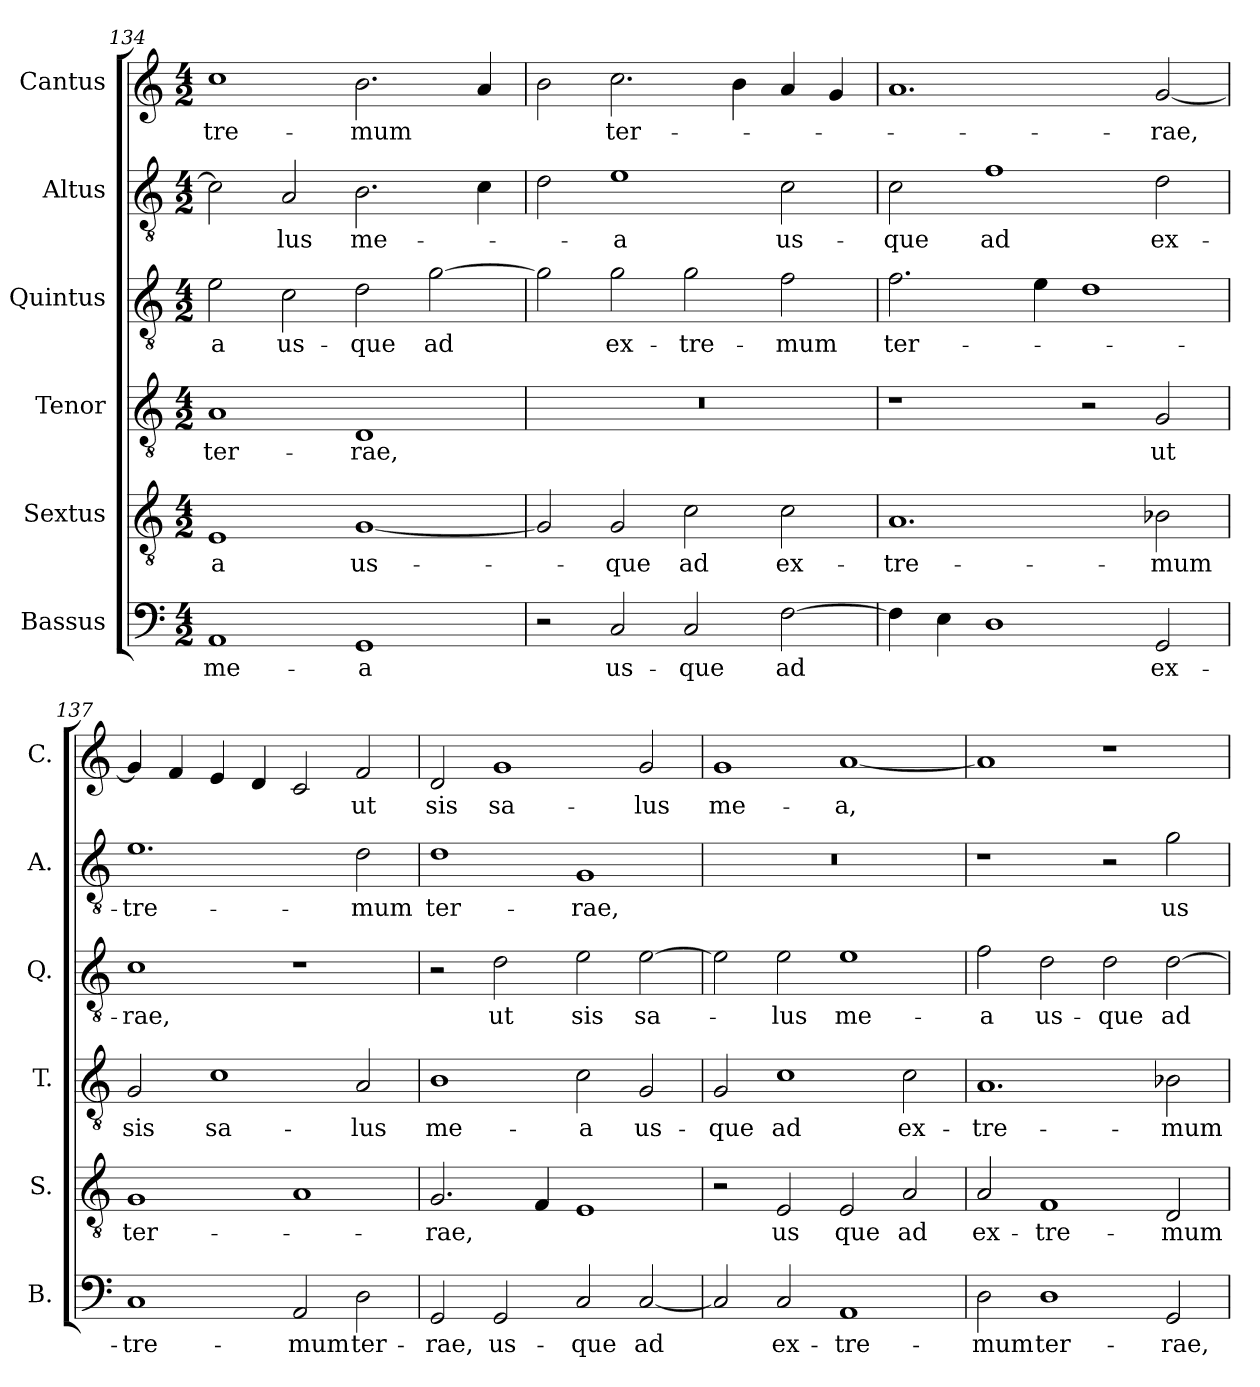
**kern	**text	**kern	**text	**kern	**text	**kern	**text	**kern	**text	**kern	**text
*part6	*part6	*part5	*part5	*part4	*part4	*part3	*part3	*part2	*part2	*part1	*part1
*staff6	*staff6	*staff5	*staff5	*staff4	*staff4	*staff3	*staff3	*staff2	*staff2	*staff1	*staff1
*I"Bassus	*	*I"Sextus	*	*I"Tenor	*	*I"Quintus	*	*I"Altus	*	*I"Cantus	*
*I'B.	*	*I'S.	*	*I'T.	*	*I'Q.	*	*I'A.	*	*I'C.	*
*clefF4	*	*clefGv2	*	*clefGv2	*	*clefGv2	*	*clefGv2	*	*clefG2	*
*k[]	*	*k[]	*	*k[]	*	*k[]	*	*k[]	*	*k[]	*
*M4/2	*	*M4/2	*	*M4/2	*	*M4/2	*	*M4/2	*	*M4/2	*
=134	=134	=134	=134	=134	=134	=134	=134	=134	=134	=134	=134
!	!LO:LY:b	!	!LO:LY:b	!	!LO:LY:b	!	!LO:LY:b	!	!	!	!LO:LY:b
1AA	me-	1E	-a	1A	ter-	2e\	-a	2c\]	.	1cc	-tre-
!	!	!	!	!	!	!	!LO:LY:b	!	!LO:LY:b	!	!
.	.	.	.	.	.	2c\	us-	2A/	-lus	.	.
!	!LO:LY:b	!	!LO:LY:b	!	!LO:LY:b	!	!LO:LY:b	!	!LO:LY:b	!	!LO:LY:b
1GG	-a	[1G	us-	1D	-rae,	2d\	-que	2.B\	me-	2.b\	-mum
!	!	!	!	!	!	!	!LO:LY:b	!	!	!	!
.	.	.	.	.	.	[2g\	ad	.	.	.	.
.	.	.	.	.	.	.	.	4c\	.	4a/	.
=135	=135	=135	=135	=135	=135	=135	=135	=135	=135	=135	=135
2r	.	2G/]	.	0r	.	2g\]	.	2d\	.	2b\	.
!	!LO:LY:b	!	!LO:LY:b	!	!	!	!LO:LY:b	!	!LO:LY:b	!	!LO:LY:b
2C/	us-	2G/	-que	.	.	2g\	ex-	1e	-a	2.cc\	ter-
!	!LO:LY:b	!	!LO:LY:b	!	!	!	!LO:LY:b	!	!	!	!
2C/	-que	2c\	ad	.	.	2g\	-tre-	.	.	.	.
.	.	.	.	.	.	.	.	.	.	4b\	.
!	!LO:LY:b	!	!LO:LY:b	!	!	!	!LO:LY:b	!	!LO:LY:b	!	!
[2F\	ad	2c\	ex-	.	.	2f\	-mum	2c\	us-	4a/	.
.	.	.	.	.	.	.	.	.	.	4g/	.
=136	=136	=136	=136	=136	=136	=136	=136	=136	=136	=136	=136
!	!	!	!LO:LY:b	!	!	!	!LO:LY:b	!	!LO:LY:b	!	!
4F\]	.	1.A	-tre-	1r	.	2.f\	ter-	2c\	-que	1.a	.
4E\	.	.	.	.	.	.	.	.	.	.	.
!	!	!	!	!	!	!	!	!	!LO:LY:b	!	!
1D	.	.	.	.	.	.	.	1f	ad	.	.
.	.	.	.	.	.	4e\	.	.	.	.	.
.	.	.	.	2r	.	1d	.	.	.	.	.
!	!LO:LY:b	!	!LO:LY:b	!	!LO:LY:b	!	!	!	!LO:LY:b	!	!LO:LY:b
2GG/	ex-	2B-X\	-mum	2G/	ut	.	.	2d\	ex-	[2g/	-rae,
=137	=137	=137	=137	=137	=137	=137	=137	=137	=137	=137	=137
!	!LO:LY:b	!	!LO:LY:b	!	!LO:LY:b	!	!LO:LY:b	!	!LO:LY:b	!	!
1C	-tre-	1G	ter-	2G/	sis	1c	-rae,	1.e	-tre-	4g/]	.
.	.	.	.	.	.	.	.	.	.	4f/	.
!	!	!	!	!	!LO:LY:b	!	!	!	!	!	!
.	.	.	.	1c	sa-	.	.	.	.	4e/	.
.	.	.	.	.	.	.	.	.	.	4d/	.
!	!LO:LY:b	!	!	!	!	!	!	!	!	!	!
2AA/	-mum	1A	.	.	.	1r	.	.	.	2c/	.
!	!LO:LY:b	!	!	!	!LO:LY:b	!	!	!	!LO:LY:b	!	!LO:LY:b
2D\	ter-	.	.	2A/	-lus	.	.	2d\	-mum	2f/	ut
=138	=138	=138	=138	=138	=138	=138	=138	=138	=138	=138	=138
!	!LO:LY:b	!	!LO:LY:b	!	!LO:LY:b	!	!	!	!LO:LY:b	!	!LO:LY:b
2GG/	-rae,	2.G/	-rae,	1B	me-	2r	.	1d	ter-	2d/	sis
!	!LO:LY:b	!	!	!	!	!	!LO:LY:b	!	!	!	!LO:LY:b
2GG/	us-	.	.	.	.	2d\	ut	.	.	1g	sa-
.	.	4F/	.	.	.	.	.	.	.	.	.
!	!LO:LY:b	!	!	!	!LO:LY:b	!	!LO:LY:b	!	!LO:LY:b	!	!
2C/	-que	1E	.	2c\	-a	2e\	sis	1G	-rae,	.	.
!	!LO:LY:b	!	!	!	!LO:LY:b	!	!LO:LY:b	!	!	!	!LO:LY:b
[2C/	ad	.	.	2G/	us-	[2e\	sa-	.	.	2g/	-lus
=139	=139	=139	=139	=139	=139	=139	=139	=139	=139	=139	=139
!	!	!	!	!	!LO:LY:b	!	!	!	!	!	!LO:LY:b
2C/]	.	2r	.	2G/	-que	2e\]	.	0r	.	1g	me-
!	!LO:LY:b	!	!LO:LY:b	!	!LO:LY:b	!	!LO:LY:b	!	!	!	!
2C/	ex-	2E/	us	1c	ad	2e\	-lus	.	.	.	.
!	!LO:LY:b	!	!LO:LY:b	!	!	!	!LO:LY:b	!	!	!	!LO:LY:b
1AA	-tre-	2E/	que	.	.	1e	me-	.	.	[1a	-a,
!	!	!	!LO:LY:b	!	!LO:LY:b	!	!	!	!	!	!
.	.	2A/	ad	2c\	ex-	.	.	.	.	.	.
!!LO:LB:g=z
=140	=140	=140	=140	=140	=140	=140	=140	=140	=140	=140	=140
!	!LO:LY:b	!	!LO:LY:b	!	!LO:LY:b	!	!LO:LY:b	!	!	!	!
2D\	-mum	2A/	ex-	1.A	-tre-	2f\	-a	1r	.	1a]	.
!	!LO:LY:b	!	!LO:LY:b	!	!	!	!LO:LY:b	!	!	!	!
1D	ter-	1F	-tre-	.	.	2d\	us-	.	.	.	.
!	!	!	!	!	!	!	!LO:LY:b	!	!	!	!
.	.	.	.	.	.	2d\	-que	2r	.	1r	.
!	!LO:LY:b	!	!LO:LY:b	!	!LO:LY:b	!	!LO:LY:b	!	!LO:LY:b	!	!
2GG/	-rae,	2D/	-mum	2B-X\	-mum	[2d\	ad	2g\	us-	.	.
=	=	=	=	=	=	=	=	=	=	=	=
*-	*-	*-	*-	*-	*-	*-	*-	*-	*-	*-	*-
